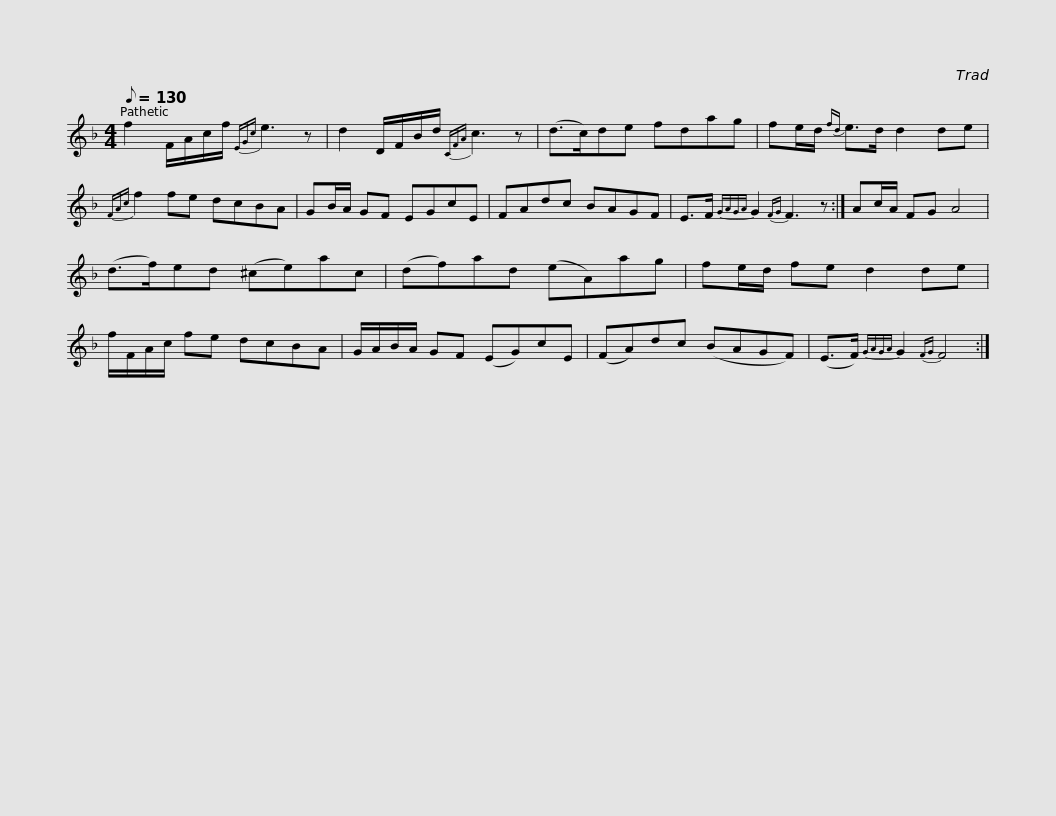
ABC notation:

X:1
L:1/8
Q:1/8=130
M:4/4
I:linebreak $
K:F
V:1 treble
V:1
 f2 F/A/c/f/{EGc} e3 z | d2 D/F/B/d/{CFA} c3 z | (d>c)de fdag | fe/d/{fd} e>d d2 de |${FAc} f2 fe dcBA | %5
 GB/A/ GF EGcE | FAdc BAGF | E>F{GAGA} G2{FG} F3 z :|$ Ac/A/ FG A4 | (d>f)ed (^ce)ac | %10
 (df)ad (eA)ag | fe/d/ fe d2 de |$ f/F/A/c/ fe dcBA | G/A/B/A/ GF (EG)cE | (FA)dc (BAGF) | %15
 (E>F){GAGA} G2{FG} F4 :| %16
